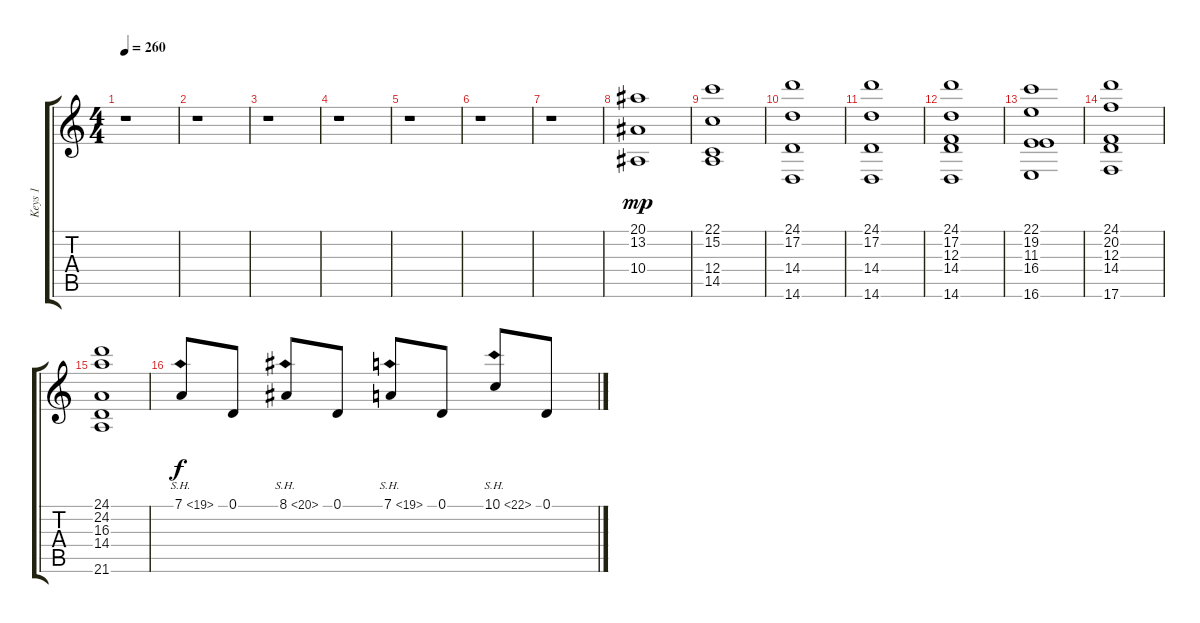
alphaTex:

\track ("Keys 1" "Keys 1") {instrument electricgrandpiano}
\staff {score tabs}
\tuning (D4 A3 F3 C3 G2 C2) {hide}
\ts (4 4)
\tempo 260
\clef g2
\ks c
r.1{dy f} |
r.1 |
r.1 |
r.1 |
r.1 |
r.1 |
r.1 |
(20.1 13.2 10.4).1{dy mp instrument stringensemble1} |
(22.1 15.2 12.4 14.5).1 |
(24.1 17.2 14.4 14.6).1 |
(24.1 17.2 14.4 14.6).1 |
(24.1 17.2 12.3 14.4 14.6).1 |
(22.1 19.2 11.3 16.4 16.6).1 |
(24.1 20.2 12.3 14.4 17.6).1 |
(24.1 24.2 16.3 14.4 21.6).1 |
7.1{sh 12}.8{dy f} 0.1.8 8.1{sh 12}.8 0.1.8 7.1{sh 12}.8 0.1.8 10.1{sh 12}.8 0.1.8
